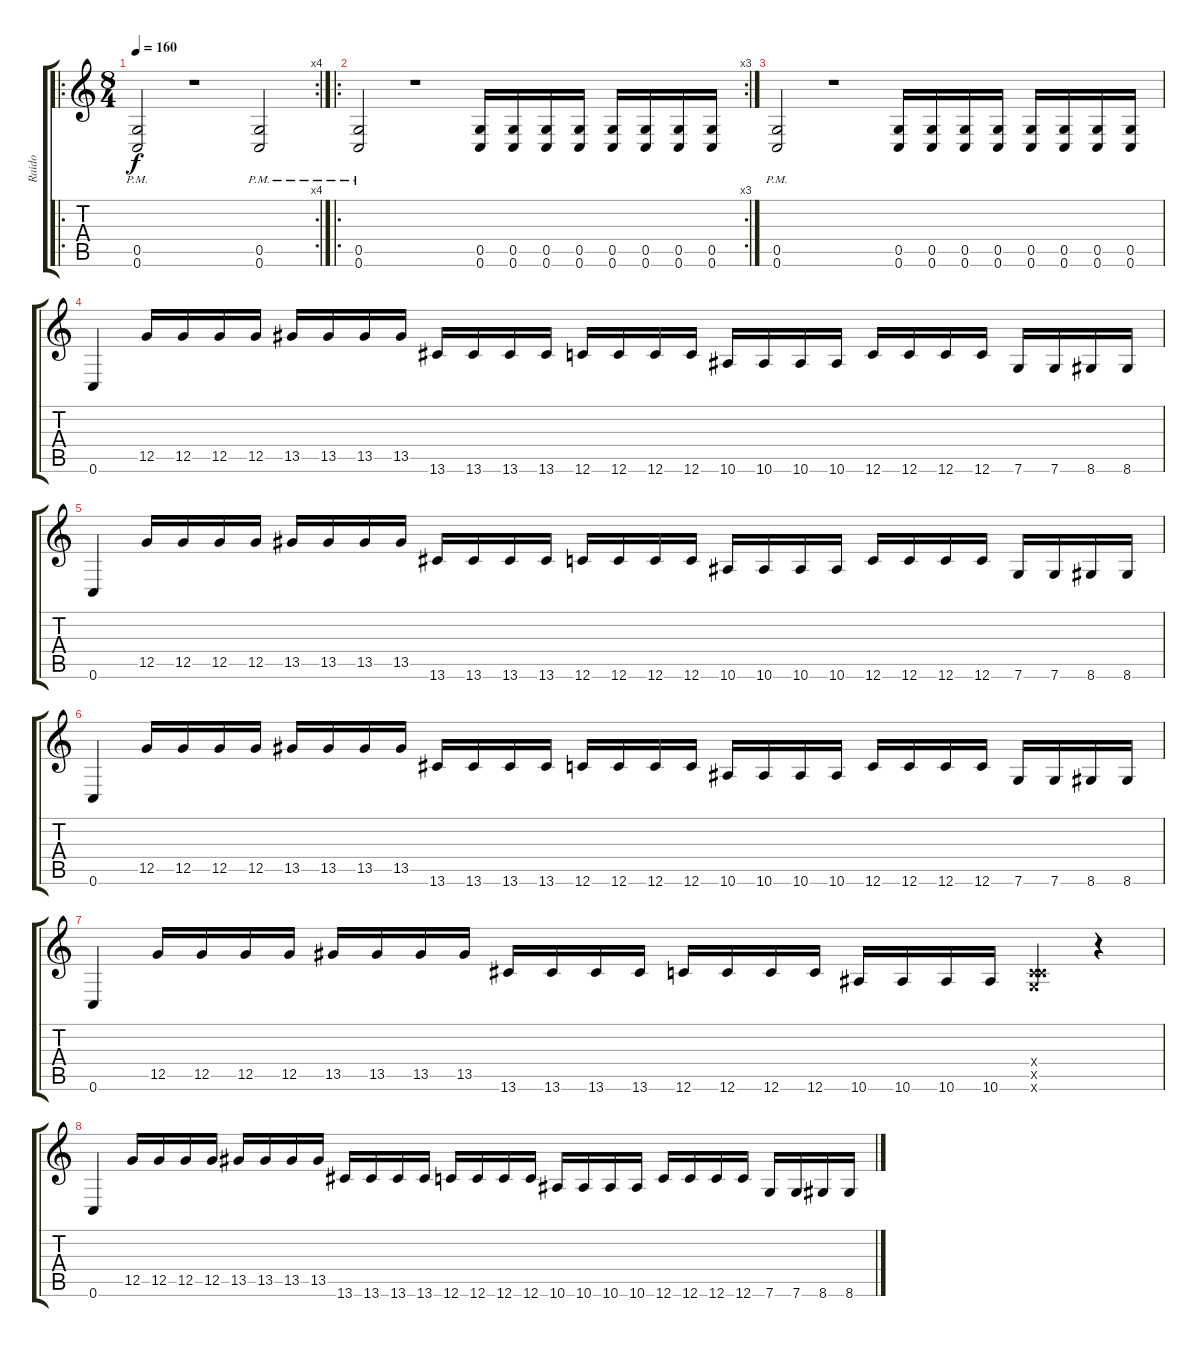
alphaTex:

\track ("Raido" "Raido") {instrument distortionguitar}
\staff {score tabs}
\tuning (D4 A3 F3 C3 G2 C2) {hide}
\ro
\rc 4
\ts (8 4)
\tempo 160
\clef g2
\ks c
(0.5{pm} 0.6{pm}).2{dy f instrument distortionguitar} r.1 (0.5{pm} 0.6{pm}).2 |
\ro
\rc 3
(0.5{pm} 0.6{pm}).2 r.1 (0.5 0.6).16 (0.5 0.6).16 (0.5 0.6).16 (0.5 0.6).16 (0.5 0.6).16 (0.5 0.6).16 (0.5 0.6).16 (0.5 0.6).16 |
(0.5{pm} 0.6{pm}).2 r.1 (0.5 0.6).16 (0.5 0.6).16 (0.5 0.6).16 (0.5 0.6).16 (0.5 0.6).16 (0.5 0.6).16 (0.5 0.6).16 (0.5 0.6).16 |
0.6.4 12.5.16 12.5.16 12.5.16 12.5.16 13.5.16 13.5.16 13.5.16 13.5.16 13.6.16 13.6.16 13.6.16 13.6.16 12.6.16 12.6.16 12.6.16 12.6.16 10.6.16 10.6.16 10.6.16 10.6.16 12.6.16 12.6.16 12.6.16 12.6.16 7.6.16 7.6.16 8.6.16 8.6.16 |
0.6.4 12.5.16 12.5.16 12.5.16 12.5.16 13.5.16 13.5.16 13.5.16 13.5.16 13.6.16 13.6.16 13.6.16 13.6.16 12.6.16 12.6.16 12.6.16 12.6.16 10.6.16 10.6.16 10.6.16 10.6.16 12.6.16 12.6.16 12.6.16 12.6.16 7.6.16 7.6.16 8.6.16 8.6.16 |
0.6.4 12.5.16 12.5.16 12.5.16 12.5.16 13.5.16 13.5.16 13.5.16 13.5.16 13.6.16 13.6.16 13.6.16 13.6.16 12.6.16 12.6.16 12.6.16 12.6.16 10.6.16 10.6.16 10.6.16 10.6.16 12.6.16 12.6.16 12.6.16 12.6.16 7.6.16 7.6.16 8.6.16 8.6.16 |
0.6.4 12.5.16 12.5.16 12.5.16 12.5.16 13.5.16 13.5.16 13.5.16 13.5.16 13.6.16 13.6.16 13.6.16 13.6.16 12.6.16 12.6.16 12.6.16 12.6.16 10.6.16 10.6.16 10.6.16 10.6.16 (0.4{x} 0.5{x} 12.6{x}).4 r.4 |
0.6.4 12.5.16 12.5.16 12.5.16 12.5.16 13.5.16 13.5.16 13.5.16 13.5.16 13.6.16 13.6.16 13.6.16 13.6.16 12.6.16 12.6.16 12.6.16 12.6.16 10.6.16 10.6.16 10.6.16 10.6.16 12.6.16 12.6.16 12.6.16 12.6.16 7.6.16 7.6.16 8.6.16 8.6.16
